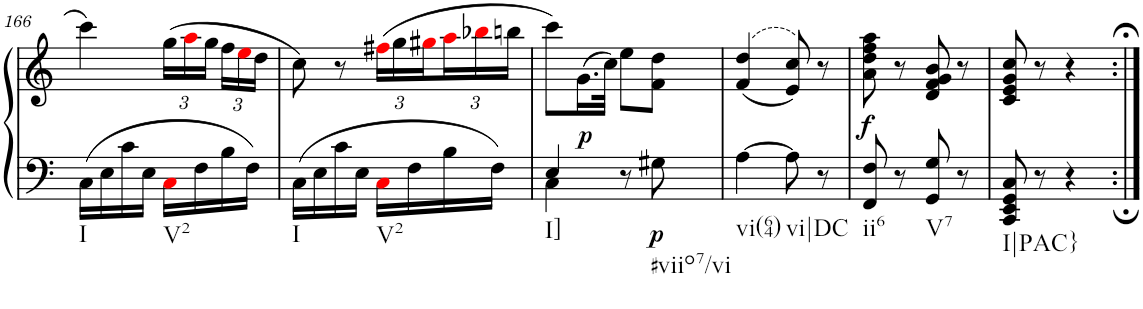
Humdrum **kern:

**kern	**kern	**dynam
*part1	*part1	*part1
*staff2	*staff1	*staff1/2
*I"Piano, Piano right	*	*
*I'Pno.	*	*
!!LO:PB:g=z
*clefF4	*clefG2	*
*k[]	*k[]	*
*M2/4	*M2/4	*
=166	=166	=166
!LO:TX:b:t=I	!	!
16C\LL	4ccc\	.
16E\	.	.
16c\	.	.
16E\JJ	.	.
*	*Xbrackettup	*
!LO:TX:b:t=V2	!	!
16Ci\LL	(24gg\LL	.
.	24aai\	.
16F\	.	.
.	24gg\JJ	.
16B\	24ff\LL	.
.	24eei\	.
16F\JJ	.	.
.	24dd\JJ	.
=167	=167	=167
!LO:TX:b:t=I	!	!
16C\LL	8cc\)	.
16E\	.	.
16c\	8r	.
16E\JJ	.	.
!LO:TX:b:t=V2	!	!
16Ci\LL	(24ff#Xi\LL	.
.	24gg\	.
16F\	.	.
.	24gg#Xi\	.
16B\	24aai\	.
.	24bb-Xi\	.
16F\JJ	.	.
.	24bbn\JJ	.
=168	=168	=168
*^	*	*
!LO:TX:b:t=I]	!	!	!
4E/	4C\	8ccc\L)	.
!	!	!	!LO:DY:b
.	.	(16.g\L	p
.	.	32cc\JJk)	.
8r	4ryy	8ee\L	.
!LO:TX:b:t=#viio7/vi	!	!	!
!	!	!	!LO:DY:b=2
8G#X\	.	8f\ 8dd\J	p
*v	*v	*	*
=169	=169	=169
!LO:TX:b:t=vi(64)	!	!
[4A\	((>4f/ 4dd/	.
!LO:TX:b:t=vi|DC	!	!
8A\]	8e/ 8cc/))	.
8r	8r	.
=170	=170	=170
!LO:TX:b:t=ii6	!	!
!	!	!LO:DY:b
8FF/ 8F/	8a\ 8dd\ 8ff\ 8aa\	f
8r	8r	.
!LO:TX:b:t=V7	!	!
8GG/ 8G/	8d/ 8f/ 8g/ 8b/	.
8r	8r	.
=171	=171	=171
!LO:TX:b:t=I|PAC}	!	!
8CC/ 8EE/ 8GG/ 8C/	8c/ 8e/ 8g/ 8cc/	.
8r	8r	.
4r	4r	.
=:|!	=:|!	=:|!
*-	*-	*-
